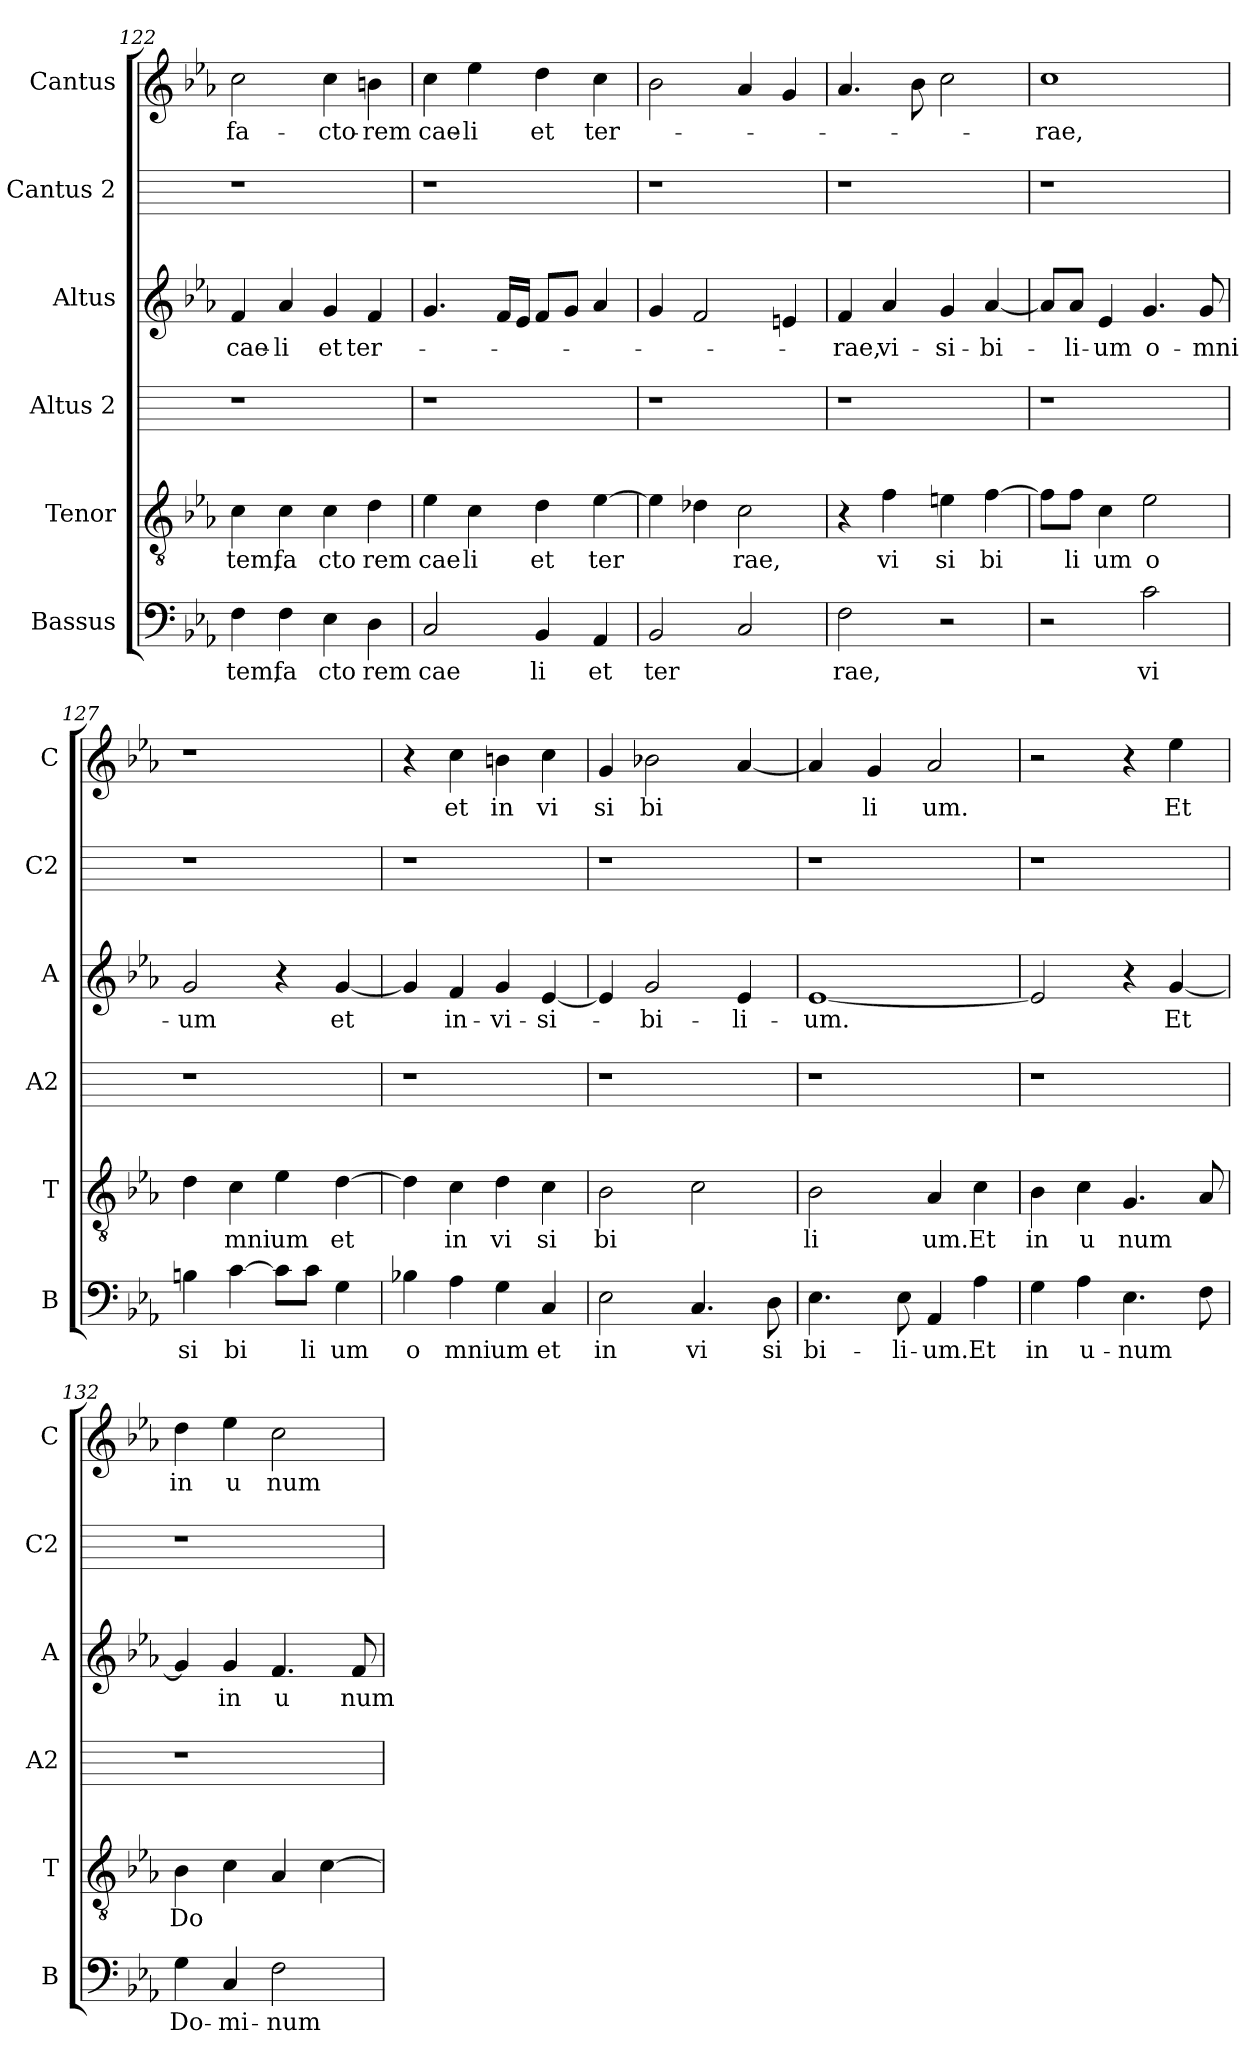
**kern	**text	**kern	**text	**kern	**kern	**text	**kern	**kern	**text
*part6	*part6	*part5	*part5	*part4	*part3	*part3	*part2	*part1	*part1
*staff6	*staff6	*staff5	*staff5	*staff4	*staff3	*staff3	*staff2	*staff1	*staff1
*I"Bassus	*	*I"Tenor	*	*I"Altus 2	*I"Altus	*	*I"Cantus 2	*I"Cantus	*
*I'B	*	*I'T	*	*I'A2	*I'A	*	*I'C2	*I'C	*
!!LO:PB:g=z
*clefF4	*	*clefGv2	*	*	*clefG2	*	*	*clefG2	*
*k[b-e-a-]	*	*k[b-e-a-]	*	*	*k[b-e-a-]	*	*	*k[b-e-a-]	*
*E-:	*	*E-:	*	*	*E-:	*	*	*E-:	*
=122	=122	=122	=122	=122	=122	=122	=122	=122	=122
!	!LO:LY:b:cj	!	!LO:LY:b:cj	!	!	!LO:LY:b:cj	!	!	!LO:LY:b:cj
4F\	tem,	4c\	tem,	1r	4f/	cae-	1r	2cc\	fa-
!	!LO:LY:b:cj	!	!LO:LY:b:cj	!	!	!LO:LY:b:cj	!	!	!
4F\	fa	4c\	fa	.	4a-/	-li	.	.	.
!	!LO:LY:b:cj	!	!LO:LY:b:cj	!	!	!LO:LY:b:cj	!	!	!LO:LY:b:cj
4E-\	cto	4c\	cto	.	4g/	et	.	4cc\	-cto-
!	!LO:LY:b:cj	!	!LO:LY:b:cj	!	!	!LO:LY:b	!	!	!LO:LY:b:cj
4D\	rem	4d\	rem	.	4f/	ter-	.	4bn\	-rem
=123	=123	=123	=123	=123	=123	=123	=123	=123	=123
!	!LO:LY:b:cj	!	!LO:LY:b:cj	!	!	!	!	!	!LO:LY:b:cj
2C/	cae	4e-\	cae	1r	4.g/	.	1r	4cc\	cae-
!	!	!	!LO:LY:b:cj	!	!	!	!	!	!LO:LY:b:cj
.	.	4c\	li	.	.	.	.	4ee-\	-li
.	.	.	.	.	16f/L	.	.	.	.
.	.	.	.	.	16e-/J	.	.	.	.
!	!LO:LY:b:cj	!	!LO:LY:b:cj	!	!	!	!	!	!LO:LY:b:cj
4BB-/	li	4d\	et	.	8f/L	.	.	4dd\	et
.	.	.	.	.	8g/J	.	.	.	.
!	!LO:LY:b:cj	!	!LO:LY:b	!	!	!	!	!	!LO:LY:b
4AA-/	et	[>4e-\	ter	.	4a-/	.	.	4cc\	ter-
=124	=124	=124	=124	=124	=124	=124	=124	=124	=124
!	!LO:LY:b	!	!	!	!	!	!	!	!
2BB-/	ter	4e-\]	.	1r	4g/	.	1r	2b-\	.
.	.	4d-X\	.	.	2f/	.	.	.	.
!	!	!	!LO:LY:b:cj	!	!	!	!	!	!
2C/	.	2c\	rae,	.	.	.	.	4a-/	.
.	.	.	.	.	4en/	.	.	4g/	.
=125	=125	=125	=125	=125	=125	=125	=125	=125	=125
!	!LO:LY:b:cj	!	!	!	!	!LO:LY:b:cj	!	!	!
2F\	rae,	4r	.	1r	4f/	-rae,	1r	4.a-/	.
!	!	!	!LO:LY:b:cj	!	!	!LO:LY:b:cj	!	!	!
.	.	4f\	vi	.	4a-/	vi-	.	.	.
.	.	.	.	.	.	.	.	8b-\	.
!	!	!	!LO:LY:b:cj	!	!	!LO:LY:b:cj	!	!	!
2r	.	4en\	si	.	4g/	-si-	.	2cc\	.
!	!	!	!LO:LY:b:cj	!	!	!LO:LY:b:cj	!	!	!
.	.	[>4f\	bi	.	[>4a-/	-bi-	.	.	.
!!LO:LB:g=z
=126	=126	=126	=126	=126	=126	=126	=126	=126	=126
!	!	!	!	!	!	!	!	!	!LO:LY:b:cj
2r	.	8f\L]	.	1r	8a-/L]	.	1r	1cc	-rae,
!	!	!	!LO:LY:b:cj	!	!	!LO:LY:b:cj	!	!	!
.	.	8f\J	li	.	8a-/J	-li-	.	.	.
!	!	!	!LO:LY:b:cj	!	!	!LO:LY:b:cj	!	!	!
.	.	4c\	um	.	4e-/	-um	.	.	.
!	!LO:LY:b:cj	!	!LO:LY:b:cj	!	!	!LO:LY:b:cj	!	!	!
2c\	vi	2e-\	o	.	4.g/	o-	.	.	.
!	!	!	!	!	!	!LO:LY:b:cj	!	!	!
.	.	.	.	.	8g/	-mni-	.	.	.
=127	=127	=127	=127	=127	=127	=127	=127	=127	=127
!	!LO:LY:b:cj	!	!	!	!	!LO:LY:b:cj	!	!	!
4Bn\	si	4d\	.	1r	2g/	-um	1r	1r	.
!	!LO:LY:b:cj	!	!LO:LY:b:cj	!	!	!	!	!	!
[>4c\	bi	4c\	mni	.	.	.	.	.	.
!	!	!	!LO:LY:b:cj	!	!	!	!	!	!
8c\L]	.	4e-\	um	.	4r	.	.	.	.
!	!LO:LY:b:cj	!	!	!	!	!	!	!	!
8c\J	li	.	.	.	.	.	.	.	.
!	!LO:LY:b:cj	!	!LO:LY:b:cj	!	!	!LO:LY:b:cj	!	!	!
4G\	um	[>4d\	et	.	[<4g/	et	.	.	.
=128	=128	=128	=128	=128	=128	=128	=128	=128	=128
!	!LO:LY:b:cj	!	!	!	!	!	!	!	!
4B-X\	o	4d\]	.	1r	4g/]	.	1r	4r	.
!	!LO:LY:b:cj	!	!LO:LY:b:cj	!	!	!LO:LY:b:cj	!	!	!LO:LY:b:cj
4A-\	mni	4c\	in	.	4f/	in-	.	4cc\	et
!	!LO:LY:b:cj	!	!LO:LY:b:cj	!	!	!LO:LY:b:cj	!	!	!LO:LY:b:cj
4G\	um	4d\	vi	.	4g/	-vi-	.	4bn\	in
!	!LO:LY:b:cj	!	!LO:LY:b:cj	!	!	!LO:LY:b:cj	!	!	!LO:LY:b:cj
4C/	et	4c\	si	.	[<4e-/	-si-	.	4cc\	vi
=129	=129	=129	=129	=129	=129	=129	=129	=129	=129
!	!LO:LY:b:cj	!	!LO:LY:b:cj	!	!	!	!	!	!LO:LY:b:cj
2E-\	in	2B-\	bi	1r	4e-/]	.	1r	4g/	si
!	!	!	!	!	!	!LO:LY:b:cj	!	!	!LO:LY:b:cj
.	.	.	.	.	2g/	-bi-	.	2b-X\	bi
!	!LO:LY:b:cj	!	!	!	!	!	!	!	!
4.C/	vi	2c\	.	.	.	.	.	.	.
!	!	!	!	!	!	!LO:LY:b:cj	!	!	!
.	.	.	.	.	4e-/	-li-	.	[>4a-/	.
!	!LO:LY:b:cj	!	!	!	!	!	!	!	!
8D\	si	.	.	.	.	.	.	.	.
!!LO:LB:g=z
=130	=130	=130	=130	=130	=130	=130	=130	=130	=130
!	!LO:LY:b:cj	!	!LO:LY:b:cj	!	!	!LO:LY:b:cj	!	!	!
*	*	*	*	*	*	*	*	*^	*
4.E-\	bi-	2B-\	li	1r	[<1e-	-um.	1r	4a-/]	16ryy	.
.	.	.	.	.	.	.	.	.	2...ryy	.
!	!	!	!	!	!	!	!	!	!	!LO:LY:b:cj
.	.	.	.	.	.	.	.	4g/	.	li
!	!LO:LY:b:cj	!	!	!	!	!	!	!	!	!
8E-\	-li-	.	.	.	.	.	.	.	.	.
!	!LO:LY:b:cj	!	!LO:LY:b:cj	!	!	!	!	!	!	!LO:LY:b:cj
4AA-/	-um.	4A-/	um.	.	.	.	.	2a-/	.	um.
!	!LO:LY:b:cj	!	!LO:LY:b:cj	!	!	!	!	!	!	!
4A-\	Et	4c\	Et	.	.	.	.	.	.	.
=131	=131	=131	=131	=131	=131	=131	=131	=131	=131	=131
!	!LO:LY:b:cj	!	!LO:LY:b:cj	!	!	!	!	!	!	!
*	*	*	*	*	*	*	*	*v	*v	*
4G\	in	4B-\	in	1r	2e-/]	.	1r	2r	.
!	!LO:LY:b:cj	!	!LO:LY:b:cj	!	!	!	!	!	!
4A-\	u-	4c\	u	.	.	.	.	.	.
!	!LO:LY:b	!	!LO:LY:b	!	!	!	!	!	!
4.E-\	-num	4.G/	num	.	4r	.	.	4r	.
!	!	!	!	!	!	!LO:LY:b:cj	!	!	!LO:LY:b:cj
.	.	.	.	.	[<4g/	Et	.	4ee-\	Et
8F\	.	8A-/	.	.	.	.	.	.	.
=132	=132	=132	=132	=132	=132	=132	=132	=132	=132
!	!LO:LY:b:cj	!	!LO:LY:b	!	!	!	!	!	!LO:LY:b:cj
4G\	Do-	4B-\	Do	1r	4g/]	.	1r	4dd\	in
!	!LO:LY:b:cj	!	!	!	!	!LO:LY:b:cj	!	!	!LO:LY:b:cj
4C/	-mi-	4c\	.	.	4g/	in	.	4ee-\	u
!	!LO:LY:b:cj	!	!	!	!	!LO:LY:b:cj	!	!	!LO:LY:b:cj
2F\	-num	4A-/	.	.	4.f/	u	.	2cc\	num
.	.	[>4c\	.	.	.	.	.	.	.
!	!	!	!	!	!	!LO:LY:b:cj	!	!	!
.	.	.	.	.	8f/	num	.	.	.
=	=	=	=	=	=	=	=	=	=
*-	*-	*-	*-	*-	*-	*-	*-	*-	*-
